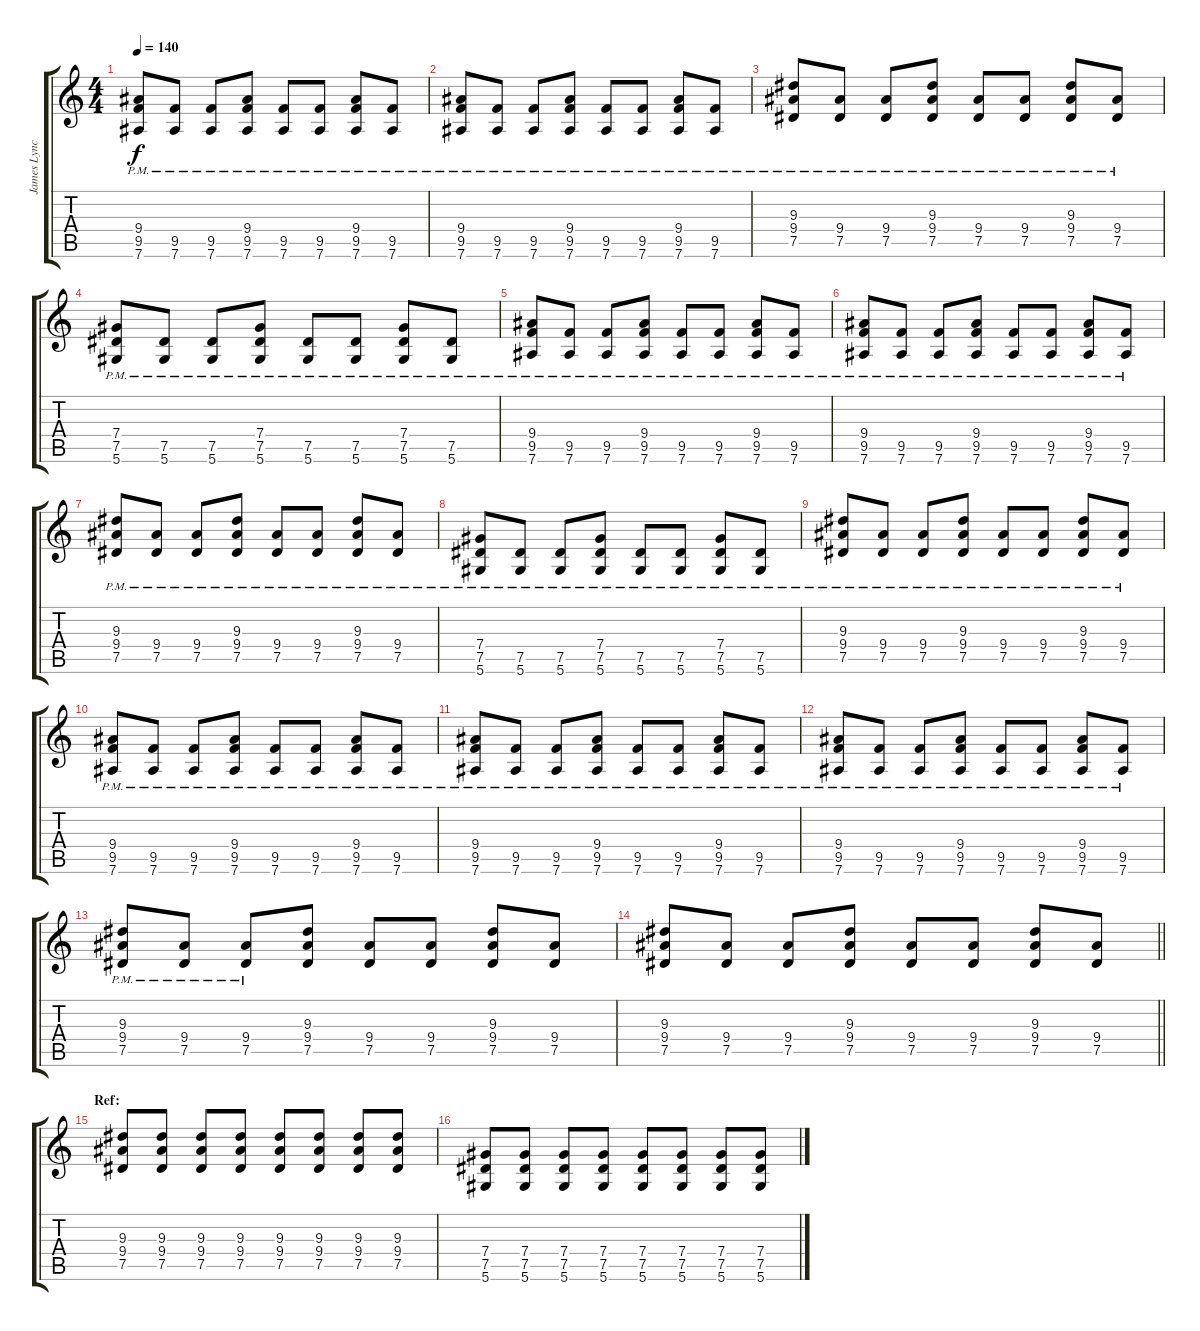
\track ("James Lynch" "James Lync") {instrument overdrivenguitar}
\staff {score tabs}
\tuning (Eb4 Bb3 Gb3 Db3 Ab2 Eb2) {hide}
\ts (4 4)
\tempo 140
\clef g2
\ks c
(9.4 9.5{pm} 7.6{pm}).8{dy f} (9.5{pm} 7.6{pm}).8 (9.5{pm} 7.6{pm}).8 (9.4 9.5{pm} 7.6{pm}).8 (9.5{pm} 7.6{pm}).8 (9.5{pm} 7.6{pm}).8 (9.4 9.5{pm} 7.6{pm}).8 (9.5{pm} 7.6{pm}).8 |
(9.4 9.5{pm} 7.6{pm}).8 (9.5{pm} 7.6{pm}).8 (9.5{pm} 7.6{pm}).8 (9.4 9.5{pm} 7.6{pm}).8 (9.5{pm} 7.6{pm}).8 (9.5{pm} 7.6{pm}).8 (9.4 9.5{pm} 7.6{pm}).8 (9.5{pm} 7.6{pm}).8 |
(9.3 9.4{pm} 7.5{pm}).8 (9.4{pm} 7.5{pm}).8 (9.4{pm} 7.5{pm}).8 (9.3 9.4{pm} 7.5{pm}).8 (9.4{pm} 7.5{pm}).8 (9.4{pm} 7.5{pm}).8 (9.3 9.4{pm} 7.5{pm}).8 (9.4{pm} 7.5{pm}).8 |
(7.4 7.5{pm} 5.6{pm}).8 (7.5{pm} 5.6{pm}).8 (7.5{pm} 5.6{pm}).8 (7.4 7.5{pm} 5.6{pm}).8 (7.5{pm} 5.6{pm}).8 (7.5{pm} 5.6{pm}).8 (7.4 7.5{pm} 5.6{pm}).8 (7.5{pm} 5.6{pm}).8 |
(9.4 9.5{pm} 7.6{pm}).8 (9.5{pm} 7.6{pm}).8 (9.5{pm} 7.6{pm}).8 (9.4 9.5{pm} 7.6{pm}).8 (9.5{pm} 7.6{pm}).8 (9.5{pm} 7.6{pm}).8 (9.4 9.5{pm} 7.6{pm}).8 (9.5{pm} 7.6{pm}).8 |
(9.4 9.5{pm} 7.6{pm}).8 (9.5{pm} 7.6{pm}).8 (9.5{pm} 7.6{pm}).8 (9.4 9.5{pm} 7.6{pm}).8 (9.5{pm} 7.6{pm}).8 (9.5{pm} 7.6{pm}).8 (9.4 9.5{pm} 7.6{pm}).8 (9.5{pm} 7.6{pm}).8 |
(9.3 9.4{pm} 7.5{pm}).8 (9.4{pm} 7.5{pm}).8 (9.4{pm} 7.5{pm}).8 (9.3 9.4{pm} 7.5{pm}).8 (9.4{pm} 7.5{pm}).8 (9.4{pm} 7.5{pm}).8 (9.3 9.4{pm} 7.5{pm}).8 (9.4{pm} 7.5{pm}).8 |
(7.4 7.5{pm} 5.6{pm}).8 (7.5{pm} 5.6{pm}).8 (7.5{pm} 5.6{pm}).8 (7.4 7.5{pm} 5.6{pm}).8 (7.5{pm} 5.6{pm}).8 (7.5{pm} 5.6{pm}).8 (7.4 7.5{pm} 5.6{pm}).8 (7.5{pm} 5.6{pm}).8 |
(9.3 9.4{pm} 7.5{pm}).8 (9.4{pm} 7.5{pm}).8 (9.4{pm} 7.5{pm}).8 (9.3 9.4{pm} 7.5{pm}).8 (9.4{pm} 7.5{pm}).8 (9.4{pm} 7.5{pm}).8 (9.3 9.4{pm} 7.5{pm}).8 (9.4{pm} 7.5{pm}).8 |
(9.4 9.5{pm} 7.6{pm}).8 (9.5{pm} 7.6{pm}).8 (9.5{pm} 7.6{pm}).8 (9.4 9.5{pm} 7.6{pm}).8 (9.5{pm} 7.6{pm}).8 (9.5{pm} 7.6{pm}).8 (9.4 9.5{pm} 7.6{pm}).8 (9.5{pm} 7.6{pm}).8 |
(9.4 9.5{pm} 7.6{pm}).8 (9.5{pm} 7.6{pm}).8 (9.5{pm} 7.6{pm}).8 (9.4 9.5{pm} 7.6{pm}).8 (9.5{pm} 7.6{pm}).8 (9.5{pm} 7.6{pm}).8 (9.4 9.5{pm} 7.6{pm}).8 (9.5{pm} 7.6{pm}).8 |
(9.4 9.5{pm} 7.6{pm}).8 (9.5{pm} 7.6{pm}).8 (9.5{pm} 7.6{pm}).8 (9.4 9.5{pm} 7.6{pm}).8 (9.5{pm} 7.6{pm}).8 (9.5{pm} 7.6{pm}).8 (9.4 9.5{pm} 7.6{pm}).8 (9.5{pm} 7.6{pm}).8 |
(9.3 9.4{pm} 7.5{pm}).8 (9.4{pm} 7.5{pm}).8 (9.4{pm} 7.5{pm}).8 (9.3 9.4 7.5).8 (9.4 7.5).8 (9.4 7.5).8 (9.3 9.4 7.5).8 (9.4 7.5).8 |
\barLineRight lightlight
(9.3 9.4 7.5).8 (9.4 7.5).8 (9.4 7.5).8 (9.3 9.4 7.5).8 (9.4 7.5).8 (9.4 7.5).8 (9.3 9.4 7.5).8 (9.4 7.5).8 |
\section ("" "Ref:")
(9.3 9.4 7.5).8 (9.3 9.4 7.5).8 (9.3 9.4 7.5).8 (9.3 9.4 7.5).8 (9.3 9.4 7.5).8 (9.3 9.4 7.5).8 (9.3 9.4 7.5).8 (9.3 9.4 7.5).8 |
(7.4 7.5 5.6).8 (7.4 7.5 5.6).8 (7.4 7.5 5.6).8 (7.4 7.5 5.6).8 (7.4 7.5 5.6).8 (7.4 7.5 5.6).8 (7.4 7.5 5.6).8 (7.4 7.5 5.6).8
